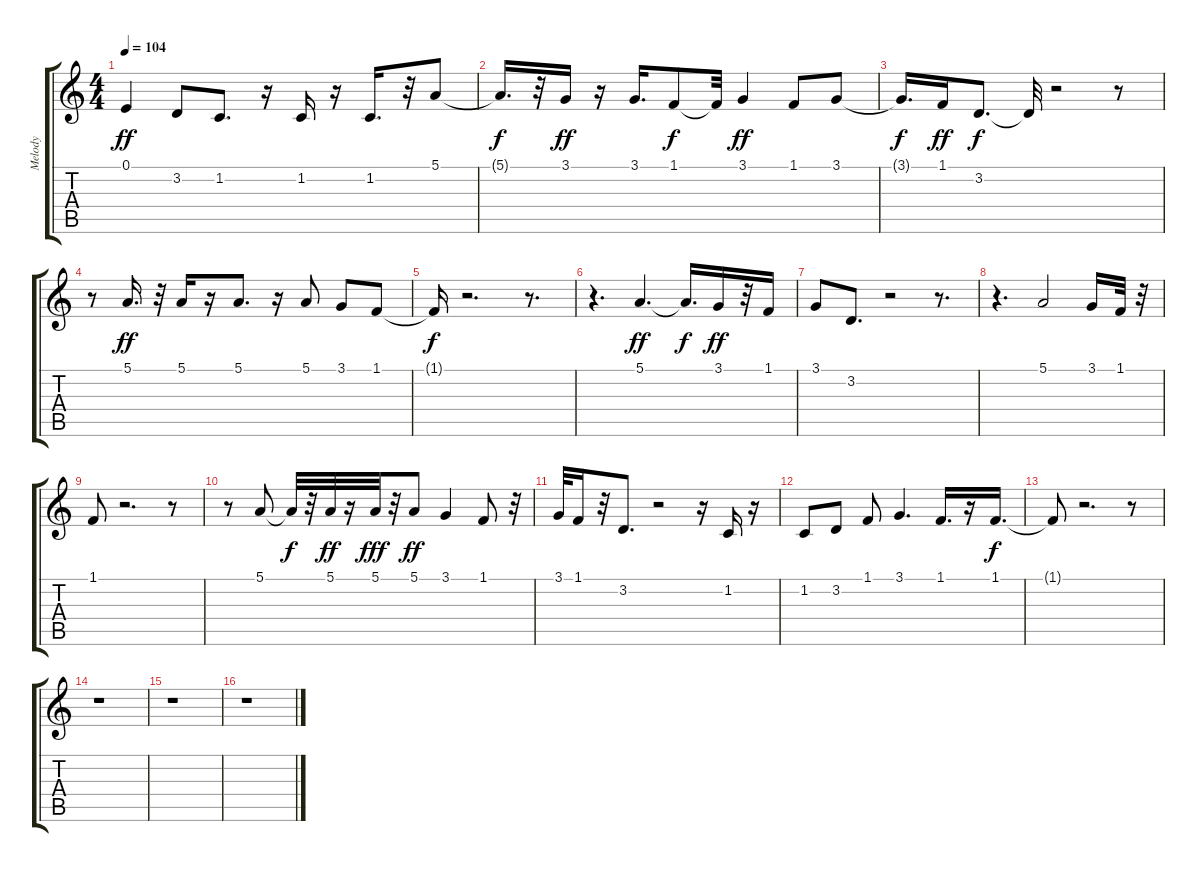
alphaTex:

\track ("Melody" "Melody") {instrument acousticgrandpiano}
\staff {score tabs}
\tuning (E4 B3 G3 D3 A2 E2) {hide}
\ts (4 4)
\tempo 104
\clef g2
\ks c
0.1.4{dy ff} 3.2.8 1.2.8{d} r.16 1.2.16 r.16 1.2.16{d} r.32 5.1.8 |
5.1{t}.16{d dy f} r.32 3.1.16{dy ff} r.16 3.1.16{d} 1.1.8{dy f} 1.1{t}.32 3.1.4{dy ff} 1.1.8 3.1.8 |
3.1{t}.16{d dy f} 1.1.16{dy ff} 3.2.8{d dy f} 3.2{t}.32 r.2 r.8 |
r.8 5.1.16{d dy ff} r.32 5.1.16 r.16 5.1.8{d} r.16 5.1.8 3.1.8 1.1.8 |
1.1{t}.16{dy f} r.2{d} r.8{d} |
r.4{d} 5.1.4{d dy ff} 5.1{t}.16{d dy f} 3.1.16{dy ff} r.32 1.1.16 |
3.1.8 3.2.8{d} r.2 r.8{d} |
r.4{d} 5.1.2 3.1.16 1.1.32 r.32 |
1.1.8 r.2{d} r.8 |
r.8 5.1.8 5.1{t}.32{dy f} r.32 5.1.32{dy ff} r.16 5.1.32{dy fff} r.32 5.1.8{dy ff} 3.1.4 1.1.8 r.32 |
3.1.32 1.1.16 r.32 3.2.8{d} r.2 r.16 1.2.16 r.16 |
1.2.8 3.2.8 1.1.8 3.1.4{d} 1.1.16{d} r.16 1.1.16{d dy f} |
1.1{t}.8 r.2{d} r.8 |
r.1 |
r.1 |
r.1
